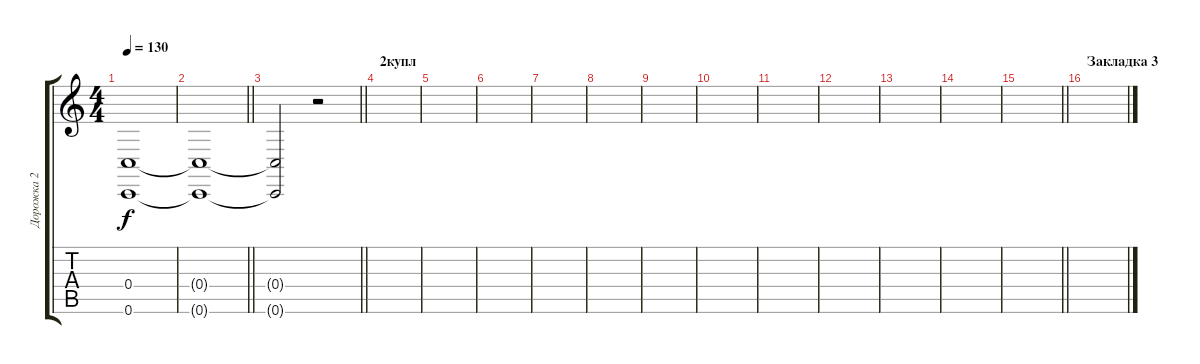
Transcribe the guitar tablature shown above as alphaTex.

\track ("Дорожка 2" "Дорожка 2") {instrument lead2sawtooth}
\staff {score tabs}
\tuning (D4 A3 F3 C3 G2 C2) {hide}
\ts (4 4)
\tempo 130
\clef g2
\ks c
(0.4{t} 0.6{t}).1{dy f} |
\barLineRight lightlight
(0.4{t} 0.6{t}).1 |
\barLineRight lightlight
(0.4{t} 0.6{t}).2 r.2 |
\section ("" "2купл")
|
|
|
|
|
|
|
|
|
|
|
\barLineRight lightlight
|
\section ("" "Закладка 3")
